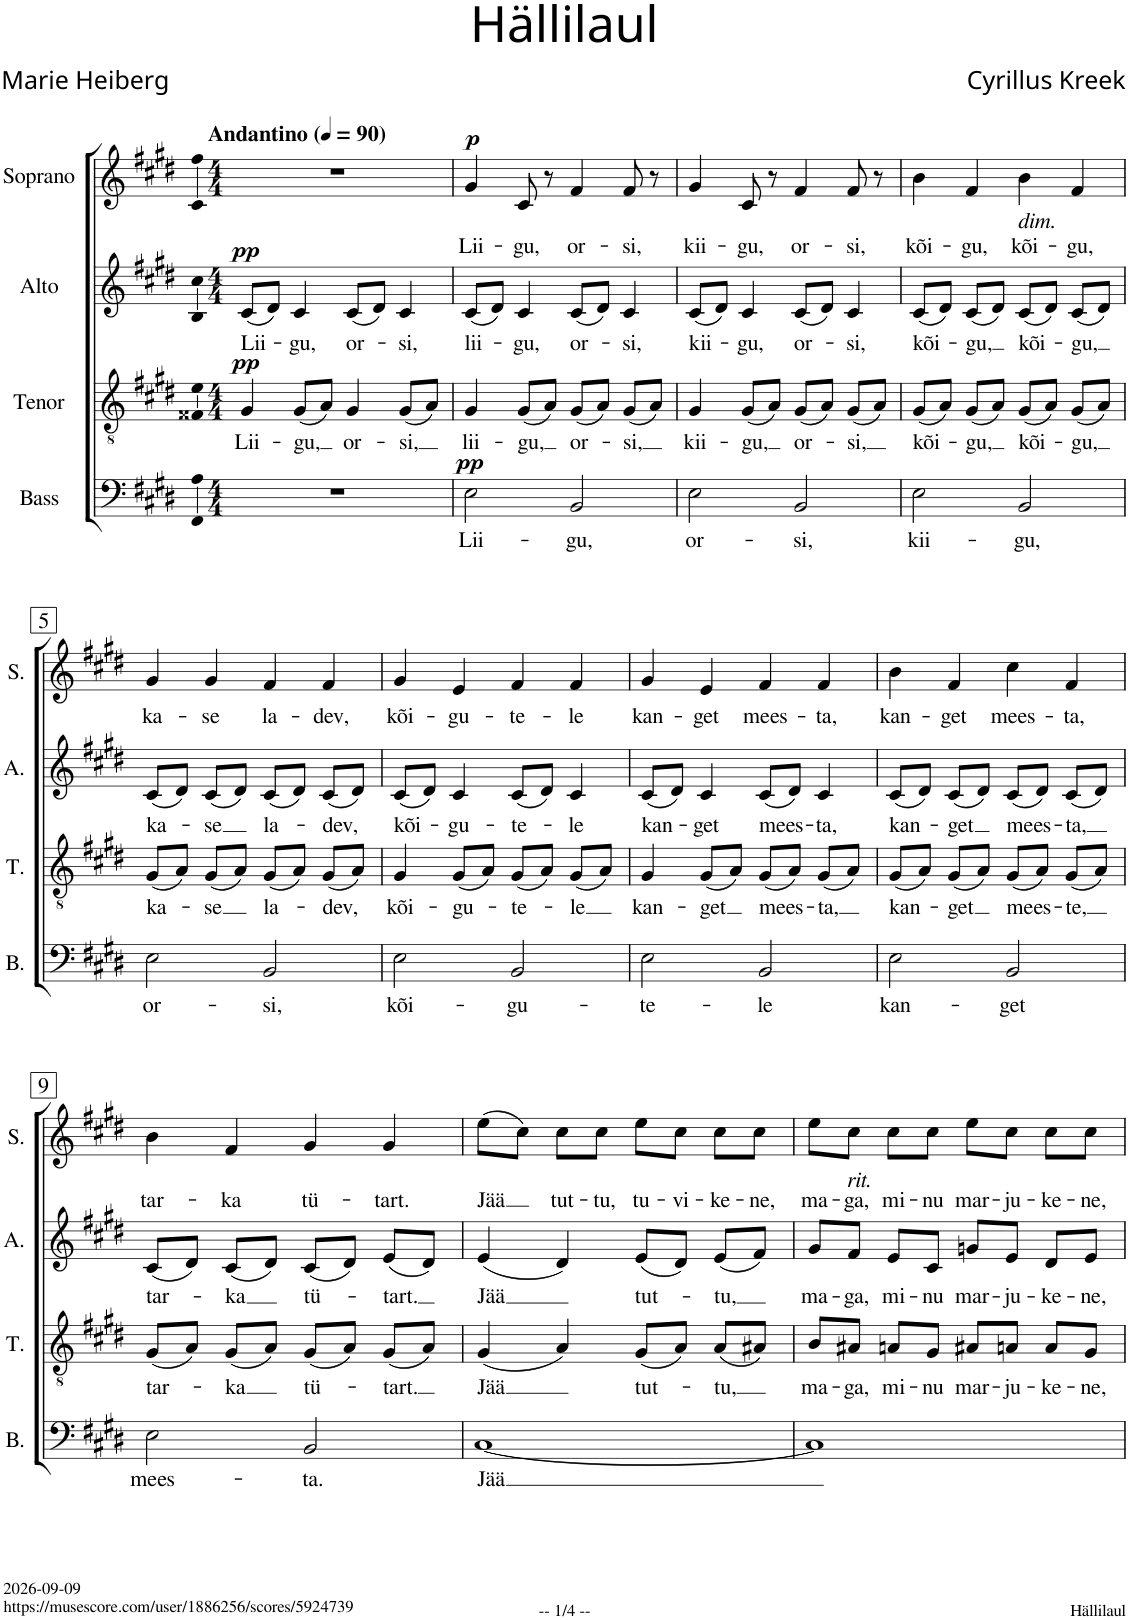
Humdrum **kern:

**kern	**text	**dynam	**kern	**text	**dynam	**kern	**text	**dynam	**kern	**text	**dynam
*part4	*part4	*part4	*part3	*part3	*part3	*part2	*part2	*part2	*part1	*part1	*part1
*staff4	*staff4	*staff4	*staff3	*staff3	*staff3	*staff2	*staff2	*staff2	*staff1	*staff1	*staff1
*I"Bass	*	*	*I"Tenor	*	*	*I"Alto	*	*	*I"Soprano	*	*
*I'B.	*	*	*I'T.	*	*	*I'A.	*	*	*I'S.	*	*
*clefF4	*	*	*clefGv2	*	*	*clefG2	*	*	*clefG2	*	*
*	*	*	*	*	*	*Trd1c2	*	*	*	*	*
*k[f#c#g#d#]	*	*	*k[f#c#g#d#]	*	*	*k[f#c#g#d#]	*	*	*k[f#c#g#d#]	*	*
*M4/4	*	*	*M4/4	*	*	*M4/4	*	*	*M4/4	*	*
*MM90	*	*	*MM90	*	*	*MM90	*	*	*MM90	*	*
=1	=1	=1	=1	=1	=1	=1	=1	=1	=1	=1	=1
!	!	!	!	!	!	!	!	!	!LO:TX:a:B:t=Andantino	!	!
!	!	!	!	!LO:LY:b	!LO:DY:a	!	!LO:LY:b	!LO:DY:a	!	!	!
1r	.	.	4G#/	Lii-	pp	(8c#/L	Lii-	pp	1r	.	.
.	.	.	.	.	.	8d#/J)	.	.	.	.	.
!	!	!	!	!LO:LY:b	!	!	!LO:LY:b	!	!	!	!
.	.	.	(8G#/L	-gu,	.	4c#/	-gu,	.	.	.	.
.	.	.	8A/J)	.	.	.	.	.	.	.	.
!	!	!	!	!LO:LY:b	!	!	!LO:LY:b	!	!	!	!
.	.	.	4G#/	or-	.	(8c#/L	or-	.	.	.	.
.	.	.	.	.	.	8d#/J)	.	.	.	.	.
!	!	!	!	!LO:LY:b	!	!	!LO:LY:b	!	!	!	!
.	.	.	(8G#/L	-si,	.	4c#/	-si,	.	.	.	.
.	.	.	8A/J)	.	.	.	.	.	.	.	.
=2	=2	=2	=2	=2	=2	=2	=2	=2	=2	=2	=2
!	!LO:LY:b	!LO:DY:a	!	!LO:LY:b	!	!	!LO:LY:b	!	!	!LO:LY:b	!LO:DY:a
2E\	Lii-	pp	4G#/	lii-	.	(8c#/L	lii-	.	4g#/	Lii-	p
.	.	.	.	.	.	8d#/J)	.	.	.	.	.
!	!	!	!	!LO:LY:b	!	!	!LO:LY:b	!	!	!LO:LY:b	!
.	.	.	(8G#/L	-gu,	.	4c#/	-gu,	.	8c#/	-gu,	.
.	.	.	8A/J)	.	.	.	.	.	8r	.	.
!	!LO:LY:b	!	!	!LO:LY:b	!	!	!LO:LY:b	!	!	!LO:LY:b	!
2BB/	-gu,	.	(8G#/L	or-	.	(8c#/L	or-	.	4f#/	or-	.
.	.	.	8A/J)	.	.	8d#/J)	.	.	.	.	.
!	!	!	!	!LO:LY:b	!	!	!LO:LY:b	!	!	!LO:LY:b	!
.	.	.	(8G#/L	-si,	.	4c#/	-si,	.	8f#/	-si,	.
.	.	.	8A/J)	.	.	.	.	.	8r	.	.
=3	=3	=3	=3	=3	=3	=3	=3	=3	=3	=3	=3
!	!LO:LY:b	!	!	!LO:LY:b	!	!	!LO:LY:b	!	!	!LO:LY:b	!
2E\	or-	.	4G#/	kii-	.	(8c#/L	kii-	.	4g#/	kii-	.
.	.	.	.	.	.	8d#/J)	.	.	.	.	.
!	!	!	!	!LO:LY:b	!	!	!LO:LY:b	!	!	!LO:LY:b	!
.	.	.	(8G#/L	-gu,	.	4c#/	-gu,	.	8c#/	-gu,	.
.	.	.	8A/J)	.	.	.	.	.	8r	.	.
!	!LO:LY:b	!	!	!LO:LY:b	!	!	!LO:LY:b	!	!	!LO:LY:b	!
2BB/	-si,	.	(8G#/L	or-	.	(8c#/L	or-	.	4f#/	or-	.
.	.	.	8A/J)	.	.	8d#/J)	.	.	.	.	.
!	!	!	!	!LO:LY:b	!	!	!LO:LY:b	!	!	!LO:LY:b	!
.	.	.	(8G#/L	-si,	.	4c#/	-si,	.	8f#/	-si,	.
.	.	.	8A/J)	.	.	.	.	.	8r	.	.
=4	=4	=4	=4	=4	=4	=4	=4	=4	=4	=4	=4
!	!LO:LY:b	!	!	!LO:LY:b	!	!	!LO:LY:b	!	!	!LO:LY:b	!
2E\	kii-	.	(8G#/L	kõi-	.	(8c#/L	kõi-	.	4b\	kõi-	.
.	.	.	8A/J)	.	.	8d#/J)	.	.	.	.	.
!	!	!	!	!LO:LY:b	!	!	!LO:LY:b	!	!	!LO:LY:b	!
.	.	.	(8G#/L	-gu,	.	(8c#/L	-gu,	.	4f#/	-gu,	.
.	.	.	8A/J)	.	.	8d#/J)	.	.	.	.	.
!	!	!	!	!	!	!	!	!	!LO:TX:b:i:t=dim.	!	!
!	!LO:LY:b	!	!	!LO:LY:b	!	!	!LO:LY:b	!	!	!LO:LY:b	!
2BB/	-gu,	.	(8G#/L	kõi-	.	(8c#/L	kõi-	.	4b\	kõi-	.
.	.	.	8A/J)	.	.	8d#/J)	.	.	.	.	.
!	!	!	!	!LO:LY:b	!	!	!LO:LY:b	!	!	!LO:LY:b	!
.	.	.	(8G#/L	-gu,	.	(8c#/L	-gu,	.	4f#/	-gu,	.
.	.	.	8A/J)	.	.	8d#/J)	.	.	.	.	.
!!LO:LB:g=z
=5	=5	=5	=5	=5	=5	=5	=5	=5	=5	=5	=5
!	!LO:LY:b	!	!	!LO:LY:b	!	!	!LO:LY:b	!	!	!LO:LY:b	!
2E\	or-	.	(8G#/L	ka-	.	(8c#/L	ka-	.	4g#/	ka-	.
.	.	.	8A/J)	.	.	8d#/J)	.	.	.	.	.
!	!	!	!	!LO:LY:b	!	!	!LO:LY:b	!	!	!LO:LY:b	!
.	.	.	(8G#/L	-se	.	(8c#/L	-se	.	4g#/	-se	.
.	.	.	8A/J)	.	.	8d#/J)	.	.	.	.	.
!	!LO:LY:b	!	!	!LO:LY:b	!	!	!LO:LY:b	!	!	!LO:LY:b	!
2BB/	-si,	.	(8G#/L	la-	.	(8c#/L	la-	.	4f#/	la-	.
.	.	.	8A/J)	.	.	8d#/J)	.	.	.	.	.
!	!	!	!	!LO:LY:b	!	!	!LO:LY:b	!	!	!LO:LY:b	!
.	.	.	(8G#/L	-dev,	.	(8c#/L	-dev,	.	4f#/	-dev,	.
.	.	.	8A/J)	.	.	8d#/J)	.	.	.	.	.
=6	=6	=6	=6	=6	=6	=6	=6	=6	=6	=6	=6
!	!LO:LY:b	!	!	!LO:LY:b	!	!	!LO:LY:b	!	!	!LO:LY:b	!
2E\	kõi-	.	4G#/	kõi-	.	(8c#/L	kõi-	.	4g#/	kõi-	.
.	.	.	.	.	.	8d#/J)	.	.	.	.	.
!	!	!	!	!LO:LY:b	!	!	!LO:LY:b	!	!	!LO:LY:b	!
.	.	.	(8G#/L	-gu-	.	4c#/	-gu-	.	4e/	-gu-	.
.	.	.	8A/J)	.	.	.	.	.	.	.	.
!	!LO:LY:b	!	!	!LO:LY:b	!	!	!LO:LY:b	!	!	!LO:LY:b	!
2BB/	-gu-	.	(8G#/L	-te-	.	(8c#/L	-te-	.	4f#/	-te-	.
.	.	.	8A/J)	.	.	8d#/J)	.	.	.	.	.
!	!	!	!	!LO:LY:b	!	!	!LO:LY:b	!	!	!LO:LY:b	!
.	.	.	(8G#/L	-le	.	4c#/	-le	.	4f#/	-le	.
.	.	.	8A/J)	.	.	.	.	.	.	.	.
=7	=7	=7	=7	=7	=7	=7	=7	=7	=7	=7	=7
!	!LO:LY:b	!	!	!LO:LY:b	!	!	!LO:LY:b	!	!	!LO:LY:b	!
2E\	-te-	.	4G#/	kan-	.	(8c#/L	kan-	.	4g#/	kan-	.
.	.	.	.	.	.	8d#/J)	.	.	.	.	.
!	!	!	!	!LO:LY:b	!	!	!LO:LY:b	!	!	!LO:LY:b	!
.	.	.	(8G#/L	-get	.	4c#/	-get	.	4e/	-get	.
.	.	.	8A/J)	.	.	.	.	.	.	.	.
!	!LO:LY:b	!	!	!LO:LY:b	!	!	!LO:LY:b	!	!	!LO:LY:b	!
2BB/	-le	.	(8G#/L	mees-	.	(8c#/L	mees-	.	4f#/	mees-	.
.	.	.	8A/J)	.	.	8d#/J)	.	.	.	.	.
!	!	!	!	!LO:LY:b	!	!	!LO:LY:b	!	!	!LO:LY:b	!
.	.	.	(8G#/L	-ta,	.	4c#/	-ta,	.	4f#/	-ta,	.
.	.	.	8A/J)	.	.	.	.	.	.	.	.
=8	=8	=8	=8	=8	=8	=8	=8	=8	=8	=8	=8
!	!LO:LY:b	!	!	!LO:LY:b	!	!	!LO:LY:b	!	!	!LO:LY:b	!
2E\	kan-	.	(8G#/L	kan-	.	(8c#/L	kan-	.	4b\	kan-	.
.	.	.	8A/J)	.	.	8d#/J)	.	.	.	.	.
!	!	!	!	!LO:LY:b	!	!	!LO:LY:b	!	!	!LO:LY:b	!
.	.	.	(8G#/L	-get	.	(8c#/L	-get	.	4f#/	-get	.
.	.	.	8A/J)	.	.	8d#/J)	.	.	.	.	.
!	!LO:LY:b	!	!	!LO:LY:b	!	!	!LO:LY:b	!	!	!LO:LY:b	!
2BB/	-get	.	(8G#/L	mees-	.	(8c#/L	mees-	.	4cc#\	mees-	.
.	.	.	8A/J)	.	.	8d#/J)	.	.	.	.	.
!	!	!	!	!LO:LY:b	!	!	!LO:LY:b	!	!	!LO:LY:b	!
.	.	.	(8G#/L	-te,	.	(8c#/L	-ta,	.	4f#/	-ta,	.
.	.	.	8A/J)	.	.	8d#/J)	.	.	.	.	.
!!LO:LB:g=z
=9	=9	=9	=9	=9	=9	=9	=9	=9	=9	=9	=9
!	!LO:LY:b	!	!	!LO:LY:b	!	!	!LO:LY:b	!	!	!LO:LY:b	!
2E\	mees-	.	(8G#/L	tar-	.	(8c#/L	tar-	.	4b\	tar-	.
.	.	.	8A/J)	.	.	8d#/J)	.	.	.	.	.
!	!	!	!	!LO:LY:b	!	!	!LO:LY:b	!	!	!LO:LY:b	!
.	.	.	(8G#/L	-ka	.	(8c#/L	-ka	.	4f#/	-ka	.
.	.	.	8A/J)	.	.	8d#/J)	.	.	.	.	.
!	!LO:LY:b	!	!	!LO:LY:b	!	!	!LO:LY:b	!	!	!LO:LY:b	!
2BB/	-ta.	.	(8G#/L	tü-	.	(8c#/L	tü-	.	4g#/	tü-	.
.	.	.	8A/J)	.	.	8d#/J)	.	.	.	.	.
!	!	!	!	!LO:LY:b	!	!	!LO:LY:b	!	!	!LO:LY:b	!
.	.	.	(8G#/L	-tart.	.	(8e/L	-tart.	.	4g#/	-tart.	.
.	.	.	8A/J)	.	.	8d#/J)	.	.	.	.	.
=10	=10	=10	=10	=10	=10	=10	=10	=10	=10	=10	=10
!	!LO:LY:b	!	!	!LO:LY:b	!	!	!LO:LY:b	!	!	!LO:LY:b	!
[1C#	Jää	.	(4G#/	Jää	.	(4e/	-Jää	.	(8ee\L	Jää	.
.	.	.	.	.	.	.	.	.	8cc#\J)	.	.
!	!	!	!	!	!	!	!	!	!	!LO:LY:b	!
.	.	.	4A/)	.	.	4d#/)	.	.	8cc#\L	tut-	.
!	!	!	!	!	!	!	!	!	!	!LO:LY:b	!
.	.	.	.	.	.	.	.	.	8cc#\J	-tu,	.
!	!	!	!	!LO:LY:b	!	!	!LO:LY:b	!	!	!LO:LY:b	!
.	.	.	(8G#/L	tut-	.	(8e/L	tut-	.	8ee\L	tu-	.
!	!	!	!	!	!	!	!	!	!	!LO:LY:b	!
.	.	.	8A/J)	.	.	8d#/J)	.	.	8cc#\J	-vi-	.
!	!	!	!	!LO:LY:b	!	!	!LO:LY:b	!	!	!LO:LY:b	!
.	.	.	(8A/L	-tu,	.	(8e/L	-tu,	.	8cc#\L	-ke-	.
!	!	!	!	!	!	!	!	!	!	!LO:LY:b	!
.	.	.	8A#X/J)	.	.	8f#/J)	.	.	8cc#\J	-ne,	.
=11	=11	=11	=11	=11	=11	=11	=11	=11	=11	=11	=11
!	!	!	!	!LO:LY:b	!	!	!LO:LY:b	!	!	!LO:LY:b	!
1C#]	.	.	8B/L	ma-	.	8g#/L	ma-	.	8ee\L	ma-	.
!	!	!	!	!	!	!	!	!	!LO:TX:b:i:t=rit.	!	!
!	!	!	!	!LO:LY:b	!	!	!LO:LY:b	!	!	!LO:LY:b	!
.	.	.	8A#X/J	-ga,	.	8f#/J	-ga,	.	8cc#\J	-ga,	.
!	!	!	!	!LO:LY:b	!	!	!LO:LY:b	!	!	!LO:LY:b	!
.	.	.	8An/L	mi-	.	8e/L	mi-	.	8cc#\L	mi-	.
!	!	!	!	!LO:LY:b	!	!	!LO:LY:b	!	!	!LO:LY:b	!
.	.	.	8G#/J	-nu	.	8c#/J	-nu	.	8cc#\J	-nu	.
!	!	!	!	!LO:LY:b	!	!	!LO:LY:b	!	!	!LO:LY:b	!
.	.	.	8A#X/L	mar-	.	8gn/L	mar-	.	8ee\L	mar-	.
!	!	!	!	!LO:LY:b	!	!	!LO:LY:b	!	!	!LO:LY:b	!
.	.	.	8An/J	-ju-	.	8e/J	-ju-	.	8cc#\J	-ju-	.
!	!	!	!	!LO:LY:b	!	!	!LO:LY:b	!	!	!LO:LY:b	!
.	.	.	8A/L	-ke-	.	8d#/L	-ke-	.	8cc#\L	-ke-	.
!	!	!	!	!LO:LY:b	!	!	!LO:LY:b	!	!	!LO:LY:b	!
.	.	.	8G#/J	-ne,	.	8e/J	-ne,	.	8cc#\J	-ne,	.
=	=	=	=	=	=	=	=	=	=	=	=
*-	*-	*-	*-	*-	*-	*-	*-	*-	*-	*-	*-
